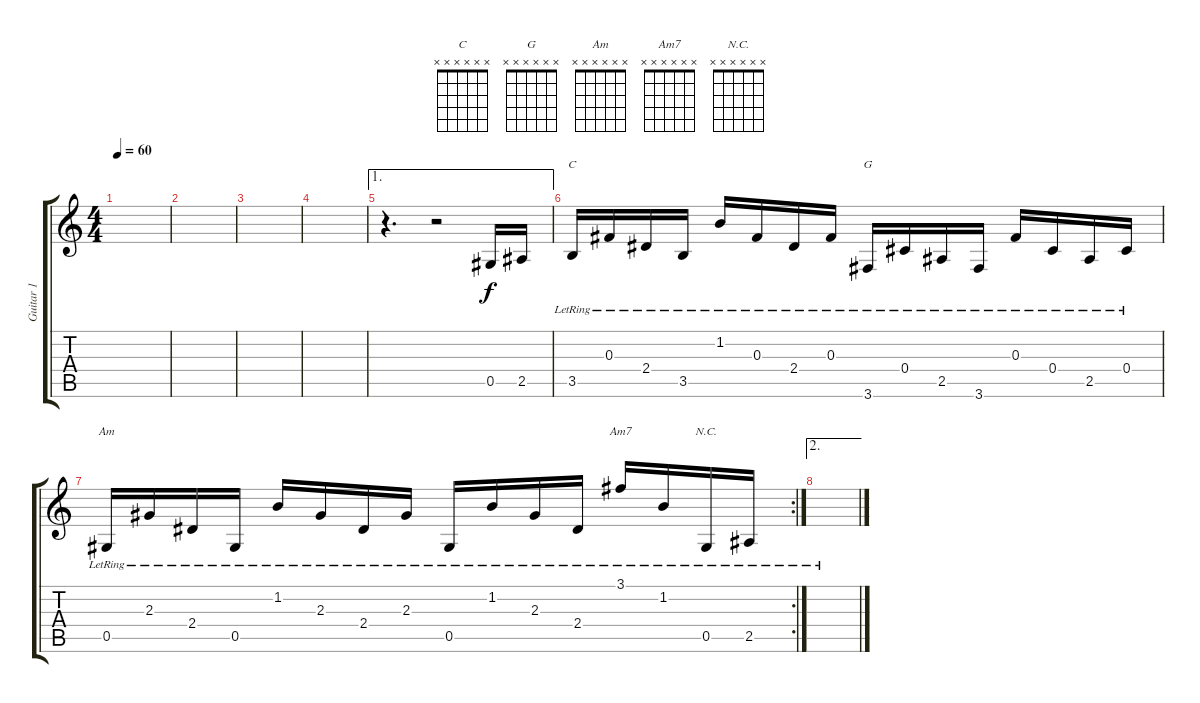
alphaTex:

\track ("Guitar 1" "Guitar 1") {instrument electricguitarclean}
\staff {score tabs}
\tuning (Eb4 Bb3 Gb3 Db3 Ab2 Eb2) {hide}
\chord ("C" x x x x x x)
\chord ("G" x x x x x x)
\chord ("Am" x x x x x x)
\chord ("Am7" x x x x x x)
\chord ("N.C." x x x x x x)
\ts (4 4)
\tempo 60
\clef g2
\ks c
|
|
|
|
\ae 1
r.4{d} r.2 0.5.16 2.5.16 |
3.5{lr}.16{ch "C"} 0.3{lr}.16 2.4{lr}.16 3.5{lr}.16 1.2{lr}.16 0.3{lr}.16 2.4{lr}.16 0.3{lr}.16 3.6{lr}.16{ch "G"} 0.4{lr}.16 2.5{lr}.16 3.6{lr}.16 0.3{lr}.16 0.4{lr}.16 2.5{lr}.16 0.4{lr}.16 |
\rc 2
0.5{lr}.16{ch "Am"} 2.3{lr}.16 2.4{lr}.16 0.5{lr}.16 1.2{lr}.16 2.3{lr}.16 2.4{lr}.16 2.3{lr}.16 0.5{lr}.16 1.2{lr}.16 2.3{lr}.16 2.4{lr}.16 3.1{lr}.16{ch "Am7"} 1.2{lr}.16 0.5{lr}.16{ch "N.C."} 2.5{lr}.16 |
\ae 2
